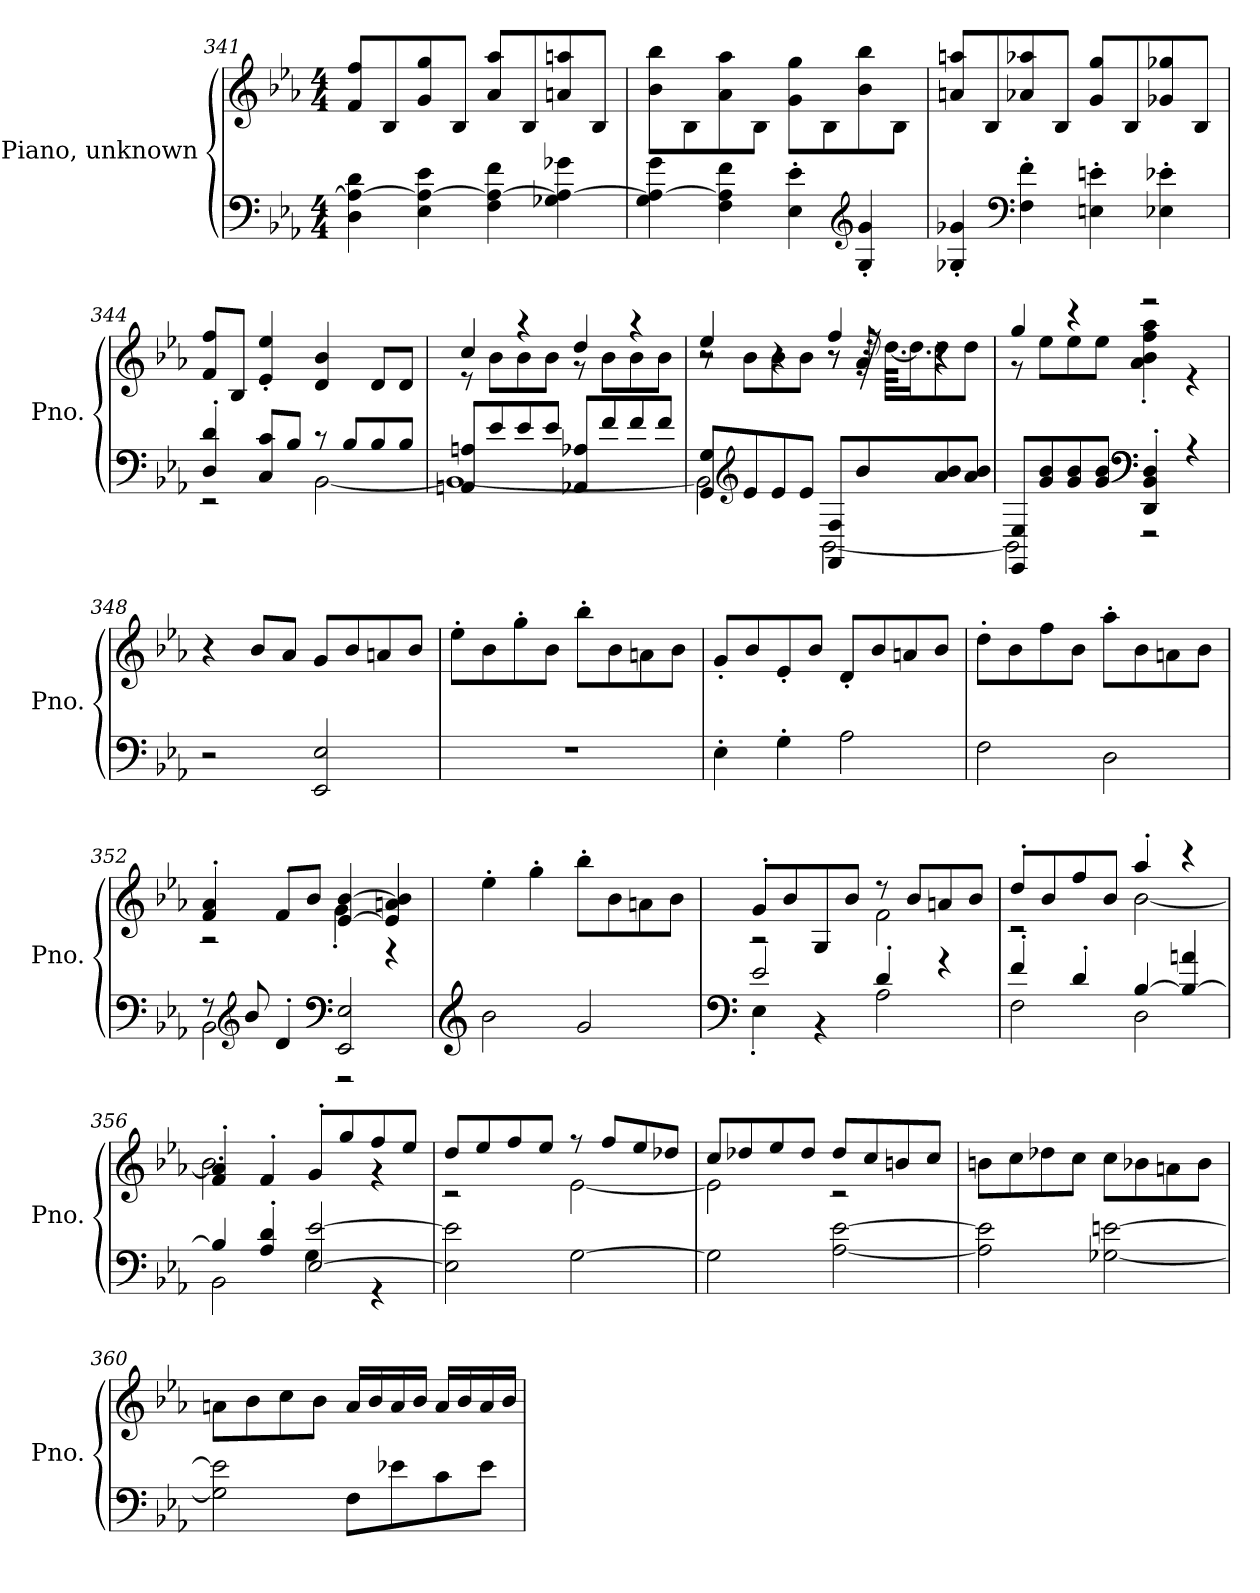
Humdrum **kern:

**kern	**kern
*part1	*part1
*staff2	*staff1
*I"Piano, unknown	*
*I'Pno.	*
*clefF4	*clefG2
*k[b-e-a-]	*k[b-e-a-]
*M4/4	*M4/4
=341	=341
4D\ 4A-\_ 4d\	8f/ 8ff/L
.	8B-/
4E-\ 4A-\_ 4e-\	8g/ 8gg/
.	8B-/J
4F\ 4A-\_ 4f\	8a-/ 8aa-/L
.	8B-/
4G-X\ 4A-\_ 4g-X\	8an/ 8aan/
.	8B-/J
=342	=342
4G\ 4A-\_ 4g\	8b-\ 8bb-\L
.	8B-\
4F\ 4A-\] 4f\	8a-\ 8aa-\
.	8B-\J
4E-\' 4e-\'	8g\ 8gg\L
.	8B-\
*clefG2	*
4G/' 4g/'	8b-\ 8bb-\
.	8B-\J
!!LO:LB:g=z
=343	=343
4G-X/' 4g-X/'	8an/ 8aan/L
.	8B-/
*clefF4	*
4F\' 4f\'	8a-X/ 8aa-X/
.	8B-/J
4En\' 4en\'	8g/ 8gg/L
.	8B-/
4E-X\' 4e-X\'	8g-X/ 8gg-X/
.	8B-/J
=344	=344
*^	*
4D/' 4d/'	2r	8f/ 8ff/L
.	.	8B-/J
8C/ 8c/L	.	4e-/' 4ee-/'
8B-/J	.	.
8r	[2BB-\	4d/ 4b-/
8B-/L	.	.
8B-/	.	8d/L
8B-/J	.	8d/J
=345	=345	=345
*	*	*^
8AAn/ 8An/L	1BB-_	4cc/	8r
8e-/	.	.	8b-\L
8e-/	.	4r	8b-\
8e-/J	.	.	8b-\J
8AA-X/ 8A-X/L	.	4dd/	8r
8f/	.	.	8b-\L
8f/	.	4r	8b-\
8f/J	.	.	8b-\J
!!LO:LB:g=z
=346	=346	=346	=346
*	*	*	*^
8GG/ 8G/L	2BB-\]	4ee-/	8r	2r
*clefG2	*	*	*	*
8e-/	.	.	8b-\L	.
8e-/	.	4r	8b-\	.
8e-/J	.	.	8b-\J	.
8FF/ 8F/L	[2BB-\	4ff/	8r	8r
8b-/	.	.	128r	8a-/
.	.	.	[64.dd\KKLL	.
.	.	.	16.dd\J]	.
8a-/ 8b-/	.	4r	8dd\	4r
8a-/ 8b-/J	.	.	8dd\J	.
*	*	*	*v	*v
=347	=347	=347	=347
8EE-/ 8E-/L	2BB-\]	4gg/	8r
8g/ 8b-/	.	.	8ee-\L
8g/ 8b-/	.	4r	8ee-\
8g/ 8b-/J	.	.	8ee-\J
*clefF4	*	*	*
4DD/' 4BB-/' 4D/'	2r	2r	4a-\' 4b-\' 4ff\' 4aa-\'
4r	.	.	4r
*v	*v	*	*
*	*v	*v
=348	=348
2r	4r
.	8b-/L
.	8a-/J
2EE-/ 2E-/	8g/L
.	8b-/
.	8an/
.	8b-/J
=349	=349
1r	8ee-'\L
.	8b-\
.	8gg'\
.	8b-\J
.	8bb-'\L
.	8b-\
.	8an\
.	8b-\J
!!LO:LB:g=z
=350	=350
4E-'\	8g'/L
.	8b-/
4G'\	8e-'/
.	8b-/J
2A-\	8d'/L
.	8b-/
.	8an/
.	8b-/J
=351	=351
2F\	8dd'\L
.	8b-\
.	8ff\
.	8b-\J
2D\	8aa-'\L
.	8b-\
.	8an\
.	8b-\J
=352	=352
*^	*^
8r	2BB-\	4f/' 4a-/'	2r
*clefG2	*	*	*
8b-/	.	.	.
4d'/	.	8f'/L	.
.	.	8b-/J	.
*clefF4	*	*	*
2EE-/ 2E-/	2r	[4e-/ [4b-/	4g'\
.	.	4e-/] 4an/ 4b-/]	4r
*v	*v	*	*
*	*v	*v
=353	=353
*clefG2	*
2b-\	4ee-'\
.	4gg'\
2g/	8bb-'\L
.	8b-\
.	8an\
.	8b-\J
!!LO:PB:g=z
=354	=354
*clefF4	*
*^	*^
2e-/	4E-'\	8g'/L	2r
.	.	8b-/	.
.	4r	8G/	.
.	.	8b-/J	.
4d'/	2A-\	8r	2f\
.	.	8b-/L	.
4r	.	8an/	.
.	.	8b-/J	.
=355	=355	=355	=355
4f'/	2F\	8dd'/L	2r
.	.	8b-/	.
4d'/	.	8ff/	.
.	.	8b-/J	.
[4B-/	2D\	4aa-'/	[2b-\
4B-/_ 4an/	.	4r	.
=356	=356	=356	=356
4B-/]	2BB-\	4f/' 4a-/'	2.b-\]
4A-/' 4d/'	.	4f'/	.
[2E-/ [2e-/	4G\	8g'/L	.
.	.	8gg/	.
.	4r	8ff/	4r
.	.	8ee-/J	.
*v	*v	*	*
=357	=357	=357
2E-\] 2e-\]	8dd/L	2r
.	8ee-/	.
.	8ff/	.
.	8ee-/J	.
[2G\	8r	[2e-\
.	8ff/L	.
.	8ee-/	.
.	8dd-X/J	.
!!LO:LB:g=z	!!
=358	=358	=358
2G\]	8cc/L	2e-\]
.	8dd-X/	.
.	8ee-/	.
.	8dd-/J	.
[2A-\ [2e-\	8dd-/L	2r
.	8cc/	.
.	8bn/	.
.	8cc/J	.
*	*v	*v
=359	=359
2A-\] 2e-\]	8bn\L
.	8cc\
.	8dd-X\
.	8cc\J
[2G-X\ [2en\	8cc\L
.	8b-X\
.	8an\
.	8b-\J
=360	=360
2G-\] 2e\]	8an\L
.	8b-\
.	8cc\
.	8b-\J
8F\L	16a/LL
.	16b-/
8e-X\	16a/
.	16b-/JJ
8c\	16a/LL
.	16b-/
8e-\J	16a/
.	16b-/JJ
=	=
*-	*-
